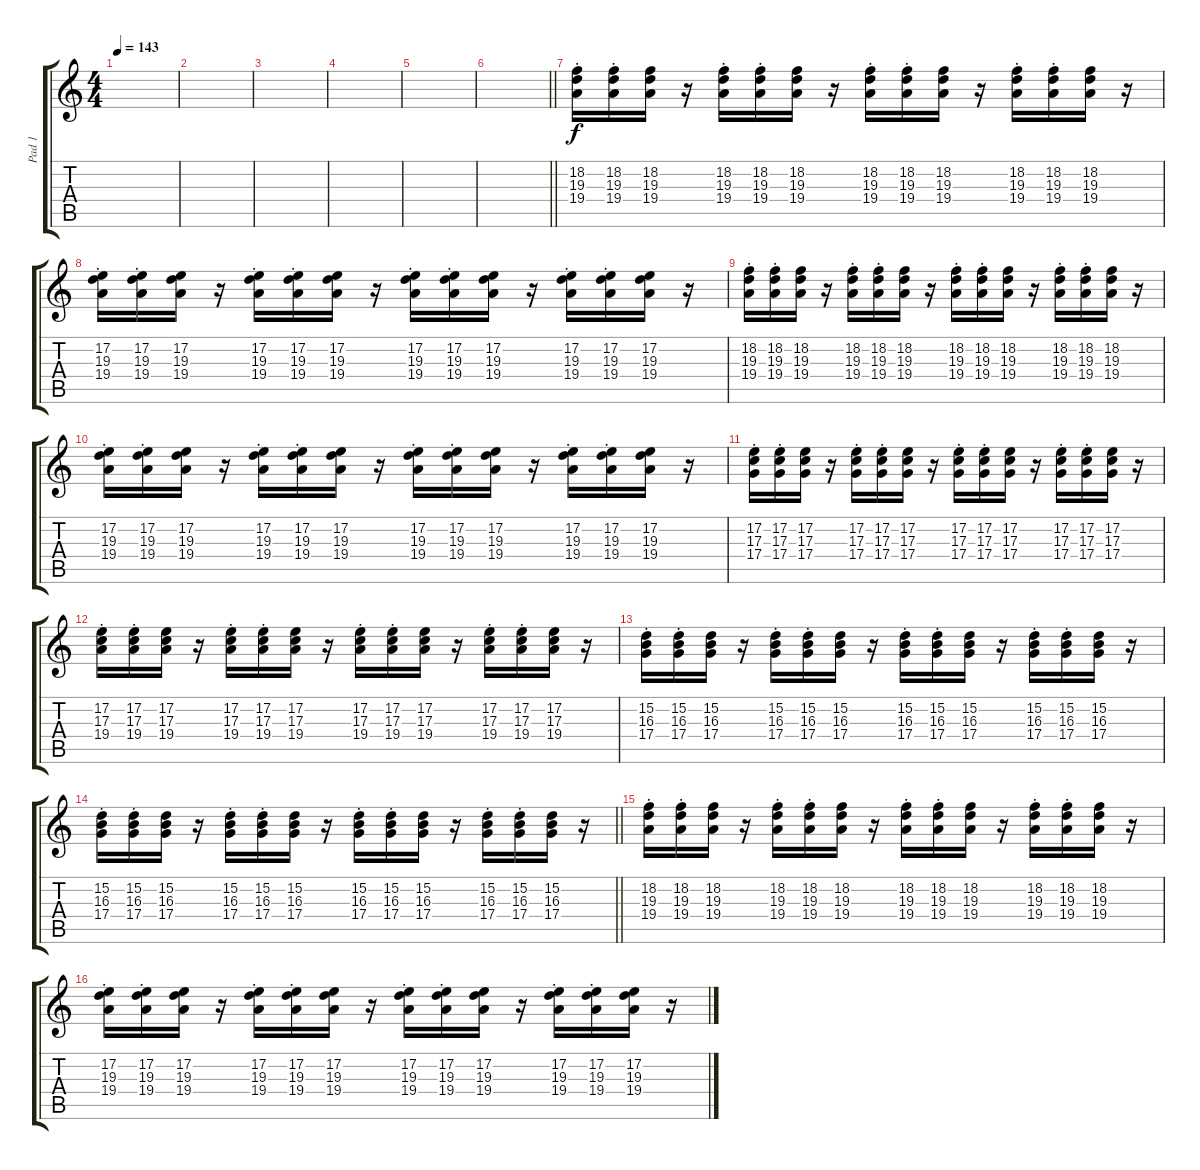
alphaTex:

\track ("Pad 1" "Pad 1") {instrument pad2warm}
\staff {score tabs}
\tuning (E4 B3 G3 D3 A2 E2) {hide}
\ts (4 4)
\tempo 143
\clef g2
\ks c
|
|
|
|
|
\barLineRight lightlight
|
(18.2{st} 19.3{st} 19.4{st}).16{instrument lead1square} (18.2{st} 19.3{st} 19.4{st}).16 (18.2 19.3 19.4).16 r.16 (18.2{st} 19.3{st} 19.4{st}).16 (18.2{st} 19.3{st} 19.4{st}).16 (18.2 19.3 19.4).16 r.16 (18.2{st} 19.3{st} 19.4{st}).16 (18.2{st} 19.3{st} 19.4{st}).16 (18.2 19.3 19.4).16 r.16 (18.2{st} 19.3{st} 19.4{st}).16 (18.2{st} 19.3{st} 19.4{st}).16 (18.2 19.3 19.4).16 r.16 |
(17.2{st} 19.3{st} 19.4{st}).16 (17.2{st} 19.3{st} 19.4{st}).16 (17.2 19.3 19.4).16 r.16 (17.2{st} 19.3{st} 19.4{st}).16 (17.2{st} 19.3{st} 19.4{st}).16 (17.2 19.3 19.4).16 r.16 (17.2{st} 19.3{st} 19.4{st}).16 (17.2{st} 19.3{st} 19.4{st}).16 (17.2 19.3 19.4).16 r.16 (17.2{st} 19.3{st} 19.4{st}).16 (17.2{st} 19.3{st} 19.4{st}).16 (17.2 19.3 19.4).16 r.16 |
(18.2{st} 19.3{st} 19.4{st}).16 (18.2{st} 19.3{st} 19.4{st}).16 (18.2 19.3 19.4).16 r.16 (18.2{st} 19.3{st} 19.4{st}).16 (18.2{st} 19.3{st} 19.4{st}).16 (18.2 19.3 19.4).16 r.16 (18.2{st} 19.3{st} 19.4{st}).16 (18.2{st} 19.3{st} 19.4{st}).16 (18.2 19.3 19.4).16 r.16 (18.2{st} 19.3{st} 19.4{st}).16 (18.2{st} 19.3{st} 19.4{st}).16 (18.2 19.3 19.4).16 r.16 |
(17.2{st} 19.3{st} 19.4{st}).16 (17.2{st} 19.3{st} 19.4{st}).16 (17.2 19.3 19.4).16 r.16 (17.2{st} 19.3{st} 19.4{st}).16 (17.2{st} 19.3{st} 19.4{st}).16 (17.2 19.3 19.4).16 r.16 (17.2{st} 19.3{st} 19.4{st}).16 (17.2{st} 19.3{st} 19.4{st}).16 (17.2 19.3 19.4).16 r.16 (17.2{st} 19.3{st} 19.4{st}).16 (17.2{st} 19.3{st} 19.4{st}).16 (17.2 19.3 19.4).16 r.16 |
(17.2{st} 17.3{st} 17.4{st}).16 (17.2{st} 17.3{st} 17.4{st}).16 (17.2 17.3 17.4).16 r.16 (17.2{st} 17.3{st} 17.4{st}).16 (17.2{st} 17.3{st} 17.4{st}).16 (17.2 17.3 17.4).16 r.16 (17.2{st} 17.3{st} 17.4{st}).16 (17.2{st} 17.3{st} 17.4{st}).16 (17.2 17.3 17.4).16 r.16 (17.2{st} 17.3{st} 17.4{st}).16 (17.2{st} 17.3{st} 17.4{st}).16 (17.2 17.3 17.4).16 r.16 |
(17.2{st} 17.3{st} 19.4{st}).16 (17.2{st} 17.3{st} 19.4{st}).16 (17.2 17.3 19.4).16 r.16 (17.2{st} 17.3{st} 19.4{st}).16 (17.2{st} 17.3{st} 19.4{st}).16 (17.2 17.3 19.4).16 r.16 (17.2{st} 17.3{st} 19.4{st}).16 (17.2{st} 17.3{st} 19.4{st}).16 (17.2 17.3 19.4).16 r.16 (17.2{st} 17.3{st} 19.4{st}).16 (17.2{st} 17.3{st} 19.4{st}).16 (17.2 17.3 19.4).16 r.16 |
(15.2{st} 16.3{st} 17.4{st}).16 (15.2{st} 16.3{st} 17.4{st}).16 (15.2 16.3 17.4).16 r.16 (15.2{st} 16.3{st} 17.4{st}).16 (15.2{st} 16.3{st} 17.4{st}).16 (15.2 16.3 17.4).16 r.16 (15.2{st} 16.3{st} 17.4{st}).16 (15.2{st} 16.3{st} 17.4{st}).16 (15.2 16.3 17.4).16 r.16 (15.2{st} 16.3{st} 17.4{st}).16 (15.2{st} 16.3{st} 17.4{st}).16 (15.2 16.3 17.4).16 r.16 |
\barLineRight lightlight
(15.2{st} 16.3{st} 17.4{st}).16 (15.2{st} 16.3{st} 17.4{st}).16 (15.2 16.3 17.4).16 r.16 (15.2{st} 16.3{st} 17.4{st}).16 (15.2{st} 16.3{st} 17.4{st}).16 (15.2 16.3 17.4).16 r.16 (15.2{st} 16.3{st} 17.4{st}).16 (15.2{st} 16.3{st} 17.4{st}).16 (15.2 16.3 17.4).16 r.16 (15.2{st} 16.3{st} 17.4{st}).16 (15.2{st} 16.3{st} 17.4{st}).16 (15.2 16.3 17.4).16 r.16 |
(18.2{st} 19.3{st} 19.4{st}).16{instrument lead1square} (18.2{st} 19.3{st} 19.4{st}).16 (18.2 19.3 19.4).16 r.16 (18.2{st} 19.3{st} 19.4{st}).16 (18.2{st} 19.3{st} 19.4{st}).16 (18.2 19.3 19.4).16 r.16 (18.2{st} 19.3{st} 19.4{st}).16 (18.2{st} 19.3{st} 19.4{st}).16 (18.2 19.3 19.4).16 r.16 (18.2{st} 19.3{st} 19.4{st}).16 (18.2{st} 19.3{st} 19.4{st}).16 (18.2 19.3 19.4).16 r.16 |
(17.2{st} 19.3{st} 19.4{st}).16 (17.2{st} 19.3{st} 19.4{st}).16 (17.2 19.3 19.4).16 r.16 (17.2{st} 19.3{st} 19.4{st}).16 (17.2{st} 19.3{st} 19.4{st}).16 (17.2 19.3 19.4).16 r.16 (17.2{st} 19.3{st} 19.4{st}).16 (17.2{st} 19.3{st} 19.4{st}).16 (17.2 19.3 19.4).16 r.16 (17.2{st} 19.3{st} 19.4{st}).16 (17.2{st} 19.3{st} 19.4{st}).16 (17.2 19.3 19.4).16 r.16
